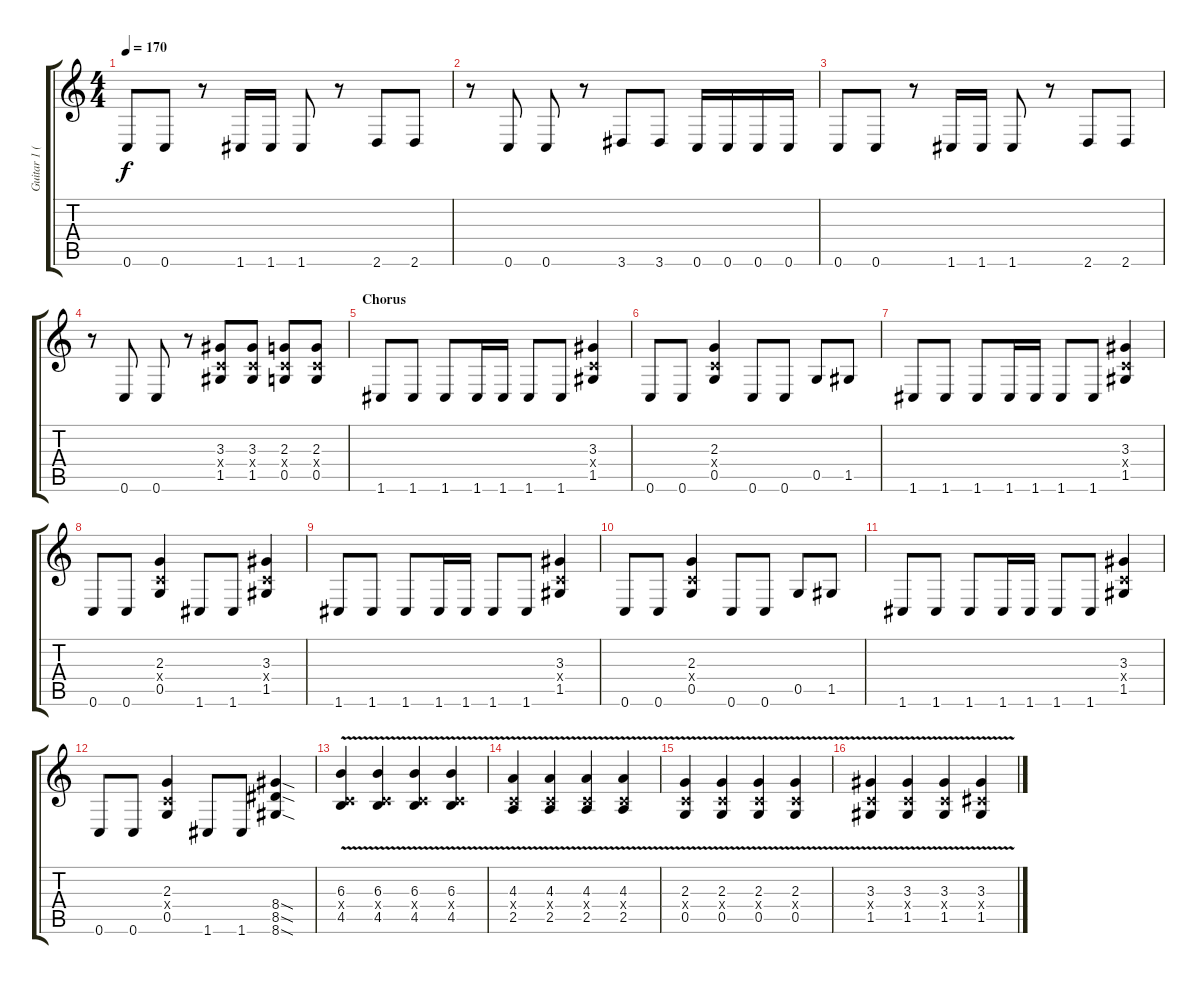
\track ("Guitar 1 (FX)" "Guitar 1 (") {instrument distortionguitar}
\staff {score tabs}
\tuning (D4 A3 F3 C3 G2 C2) {hide}
\ts (4 4)
\tempo 170
\clef g2
\ks c
0.6.8{dy f} 0.6.8 r.8 1.6.16 1.6.16 1.6.8 r.8 2.6.8 2.6.8 |
r.8 0.6.8 0.6.8 r.8 3.6.8 3.6.8 0.6.16 0.6.16 0.6.16 0.6.16 |
0.6.8 0.6.8 r.8 1.6.16 1.6.16 1.6.8 r.8 2.6.8 2.6.8 |
r.8 0.6.8 0.6.8 r.8 (3.3 0.4{x} 1.5).8 (3.3 0.4{x} 1.5).8 (2.3 0.4{x} 0.5).8 (2.3 0.4{x} 0.5).8 |
\section ("" "Chorus")
1.6.8 1.6.8 1.6.8 1.6.16 1.6.16 1.6.8 1.6.8 (3.3 0.4{x} 1.5).4 |
0.6.8 0.6.8 (2.3 0.4{x} 0.5).4 0.6.8 0.6.8 0.5.8 1.5.8 |
1.6.8 1.6.8 1.6.8 1.6.16 1.6.16 1.6.8 1.6.8 (3.3 0.4{x} 1.5).4 |
0.6.8 0.6.8 (2.3 0.4{x} 0.5).4 1.6.8 1.6.8 (3.3 0.4{x} 1.5).4 |
1.6.8 1.6.8 1.6.8 1.6.16 1.6.16 1.6.8 1.6.8 (3.3 0.4{x} 1.5).4 |
0.6.8 0.6.8 (2.3 0.4{x} 0.5).4 0.6.8 0.6.8 0.5.8 1.5.8 |
1.6.8 1.6.8 1.6.8 1.6.16 1.6.16 1.6.8 1.6.8 (3.3 0.4{x} 1.5).4 |
0.6.8 0.6.8 (2.3 0.4{x} 0.5).4 1.6.8 1.6.8 (8.4{sod} 8.5{sod} 8.6{sod}).4 |
(6.3{v} 0.4{x} 4.5{v}).4 (6.3{v} 0.4{x} 4.5{v}).4 (6.3{v} 0.4{x} 4.5{v}).4 (6.3{v} 0.4{x} 4.5{v}).4 |
(4.3{v} 0.4{x} 2.5).4 (4.3{v} 0.4{x} 2.5{v}).4 (4.3{v} 0.4{x} 2.5{v}).4 (4.3{v} 0.4{x} 2.5{v}).4 |
(2.3{v} 0.4{x} 0.5{v}).4 (2.3{v} 0.4{x} 0.5{v}).4 (2.3{v} 0.4{x} 0.5{v}).4 (2.3{v} 0.4{x} 0.5{v}).4 |
(3.3{v} 0.4{x} 1.5{v}).4 (3.3{v} 0.4{x} 1.5{v}).4 (3.3{v} 0.4{x} 1.5{v}).4 (3.3{v} 1.4{x} 1.5{v}).4
